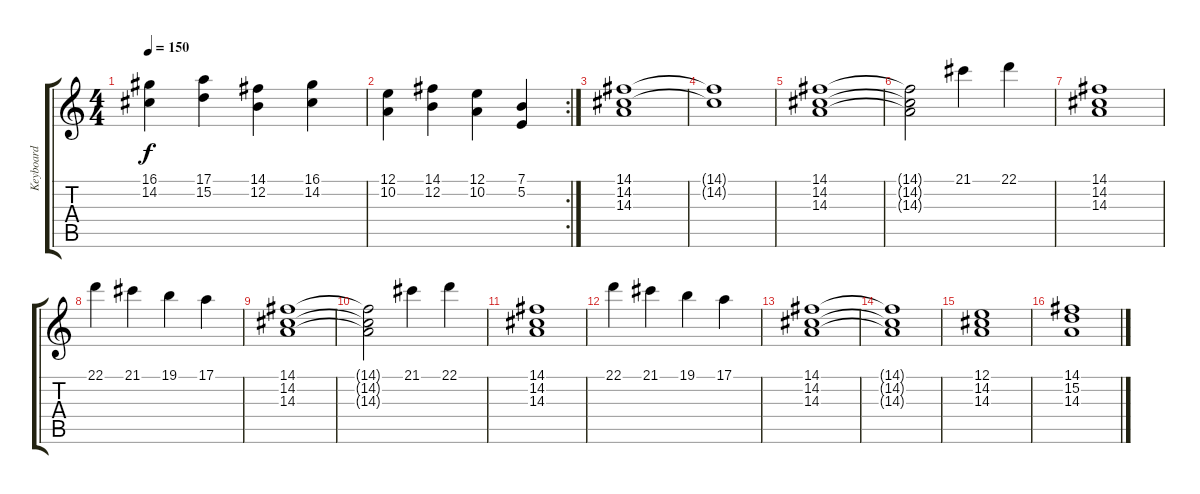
\track ("Keyboard" "Keyboard") {instrument stringensemble1}
\staff {score tabs}
\tuning (E4 B3 G3 D3 A2 E2) {hide}
\ts (4 4)
\tempo 150
\clef g2
\ks c
(16.1 14.2).4{dy f} (17.1 15.2).4 (14.1 12.2).4 (16.1 14.2).4 |
\rc 2
(12.1 10.2).4 (14.1 12.2).4 (12.1 10.2).4 (7.1 5.2).4 |
(14.1 14.2 14.3).1 |
(14.1{t} 14.2{t}).1 |
(14.1 14.2 14.3).1 |
(14.1{t} 14.2{t} 14.3{t}).2 21.1.4 22.1.4 |
(14.1 14.2 14.3).1 |
22.1.4 21.1.4 19.1.4 17.1.4 |
(14.1 14.2 14.3).1 |
(14.1{t} 14.2{t} 14.3{t}).2 21.1.4 22.1.4 |
(14.1 14.2 14.3).1 |
22.1.4 21.1.4 19.1.4 17.1.4 |
(14.1 14.2 14.3).1 |
(14.1{t} 14.2{t} 14.3{t}).1 |
(12.1 14.2 14.3).1 |
(14.1 15.2 14.3).1
